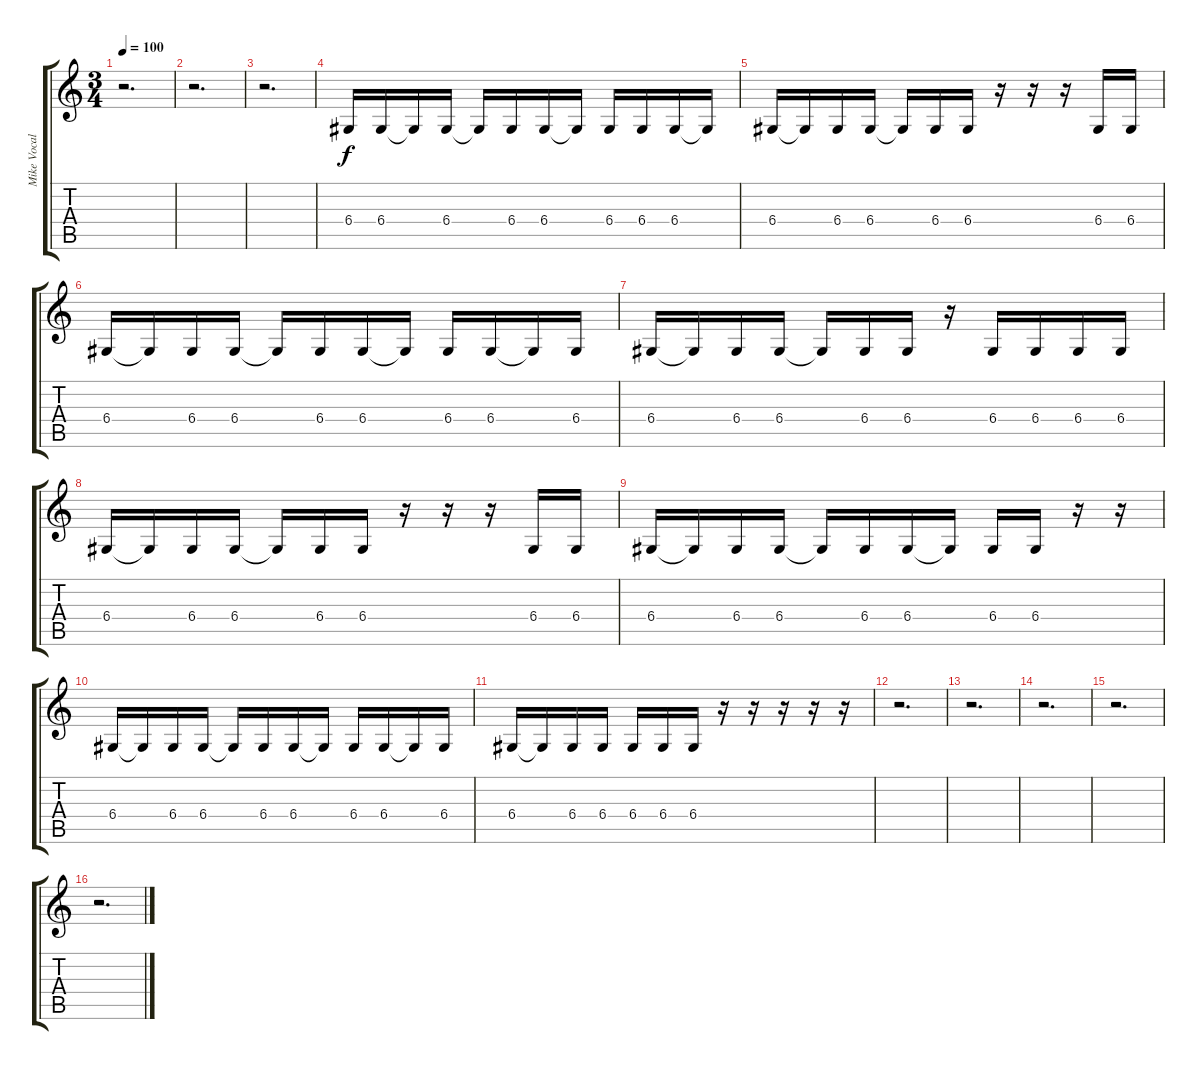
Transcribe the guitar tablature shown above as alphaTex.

\track ("Mike Vocals" "Mike Vocal") {instrument harmonica}
\staff {score tabs}
\tuning (E4 B3 G3 D3 A2 E2) {hide}
\ts (3 4)
\tempo 100
\clef g2
\ks c
r.2{d dy f} |
r.2{d} |
r.2{d} |
6.4.16 6.4.16 6.4{t}.16 6.4.16 6.4{t}.16 6.4.16 6.4.16 6.4{t}.16 6.4.16 6.4.16 6.4.16 6.4{t}.16 |
6.4.16 6.4{t}.16 6.4.16 6.4.16 6.4{t}.16 6.4.16 6.4.16 r.16 r.16 r.16 6.4.16 6.4.16 |
6.4.16 6.4{t}.16 6.4.16 6.4.16 6.4{t}.16 6.4.16 6.4.16 6.4{t}.16 6.4.16 6.4.16 6.4{t}.16 6.4.16 |
6.4.16 6.4{t}.16 6.4.16 6.4.16 6.4{t}.16 6.4.16 6.4.16 r.16 6.4.16 6.4.16 6.4.16 6.4.16 |
6.4.16 6.4{t}.16 6.4.16 6.4.16 6.4{t}.16 6.4.16 6.4.16 r.16 r.16 r.16 6.4.16 6.4.16 |
6.4.16 6.4{t}.16 6.4.16 6.4.16 6.4{t}.16 6.4.16 6.4.16 6.4{t}.16 6.4.16 6.4.16 r.16 r.16 |
6.4.16 6.4{t}.16 6.4.16 6.4.16 6.4{t}.16 6.4.16 6.4.16 6.4{t}.16 6.4.16 6.4.16 6.4{t}.16 6.4.16 |
6.4.16 6.4{t}.16 6.4.16 6.4.16 6.4.16 6.4.16 6.4.16 r.16 r.16 r.16 r.16 r.16 |
r.2{d} |
r.2{d} |
r.2{d} |
r.2{d} |
r.2{d}
